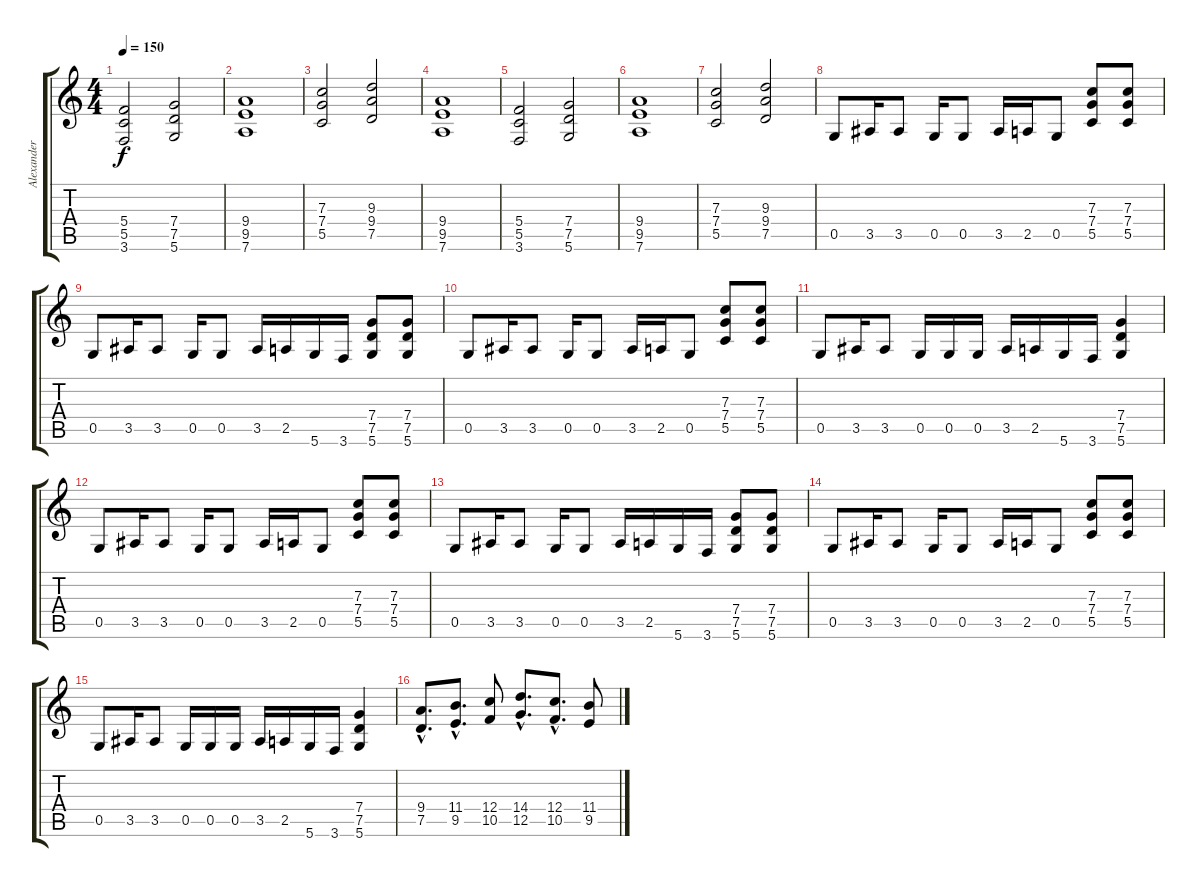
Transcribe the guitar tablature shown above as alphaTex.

\track ("Alexander Kuoppala" "Alexander ") {instrument distortionguitar}
\staff {score tabs}
\tuning (D4 A3 F3 C3 G2 D2) {hide}
\ts (4 4)
\tempo 150
\clef g2
\ks c
(5.4 5.5 3.6).2{dy f} (7.4 7.5 5.6).2 |
(9.4 9.5 7.6).1 |
(7.3 7.4 5.5).2 (9.3 9.4 7.5).2 |
(9.4 9.5 7.6).1 |
(5.4 5.5 3.6).2 (7.4 7.5 5.6).2 |
(9.4 9.5 7.6).1 |
(7.3 7.4 5.5).2 (9.3 9.4 7.5).2 |
0.5.8 3.5.16 3.5.8 0.5.16 0.5.8 3.5.16 2.5.16 0.5.8 (7.3 7.4 5.5).8 (7.3 7.4 5.5).8 |
0.5.8 3.5.16 3.5.8 0.5.16 0.5.8 3.5.16 2.5.16 5.6.16 3.6.16 (7.4 7.5 5.6).8 (7.4 7.5 5.6).8 |
0.5.8 3.5.16 3.5.8 0.5.16 0.5.8 3.5.16 2.5.16 0.5.8 (7.3 7.4 5.5).8 (7.3 7.4 5.5).8 |
0.5.8 3.5.16 3.5.8 0.5.16 0.5.16 0.5.16 3.5.16 2.5.16 5.6.16 3.6.16 (7.4 7.5 5.6).4 |
0.5.8 3.5.16 3.5.8 0.5.16 0.5.8 3.5.16 2.5.16 0.5.8 (7.3 7.4 5.5).8 (7.3 7.4 5.5).8 |
0.5.8 3.5.16 3.5.8 0.5.16 0.5.8 3.5.16 2.5.16 5.6.16 3.6.16 (7.4 7.5 5.6).8 (7.4 7.5 5.6).8 |
0.5.8 3.5.16 3.5.8 0.5.16 0.5.8 3.5.16 2.5.16 0.5.8 (7.3 7.4 5.5).8 (7.3 7.4 5.5).8 |
0.5.8 3.5.16 3.5.8 0.5.16 0.5.16 0.5.16 3.5.16 2.5.16 5.6.16 3.6.16 (7.4 7.5 5.6).4 |
(9.4{hac} 7.5{hac}).8{d} (11.4{hac} 9.5{hac}).8{d} (12.4 10.5).8 (14.4{hac} 12.5{hac}).8{d} (12.4{hac} 10.5{hac}).8{d} (11.4 9.5).8
